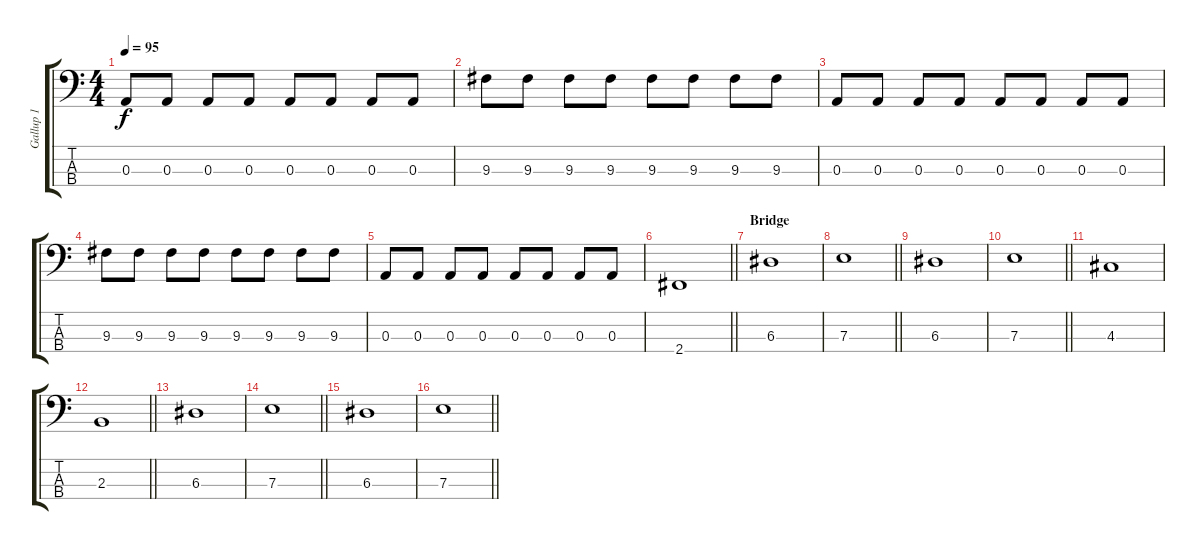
\track ("Gallup 1" "Gallup 1") {instrument electricbassfinger}
\staff {score tabs}
\tuning (G2 D2 A1 E1) {hide}
\ts (4 4)
\tempo 95
\clef f4
\ks c
0.3.8{dy f} 0.3.8 0.3.8 0.3.8 0.3.8 0.3.8 0.3.8 0.3.8 |
9.3.8 9.3.8 9.3.8 9.3.8 9.3.8 9.3.8 9.3.8 9.3.8 |
0.3.8 0.3.8 0.3.8 0.3.8 0.3.8 0.3.8 0.3.8 0.3.8 |
9.3.8 9.3.8 9.3.8 9.3.8 9.3.8 9.3.8 9.3.8 9.3.8 |
0.3.8 0.3.8 0.3.8 0.3.8 0.3.8 0.3.8 0.3.8 0.3.8 |
\barLineRight lightlight
2.4.1 |
\section ("" "Bridge")
6.3.1 |
\barLineRight lightlight
7.3.1 |
6.3.1 |
\barLineRight lightlight
7.3.1 |
4.3.1 |
\barLineRight lightlight
2.3.1 |
6.3.1 |
\barLineRight lightlight
7.3.1 |
6.3.1 |
\barLineRight lightlight
7.3.1
